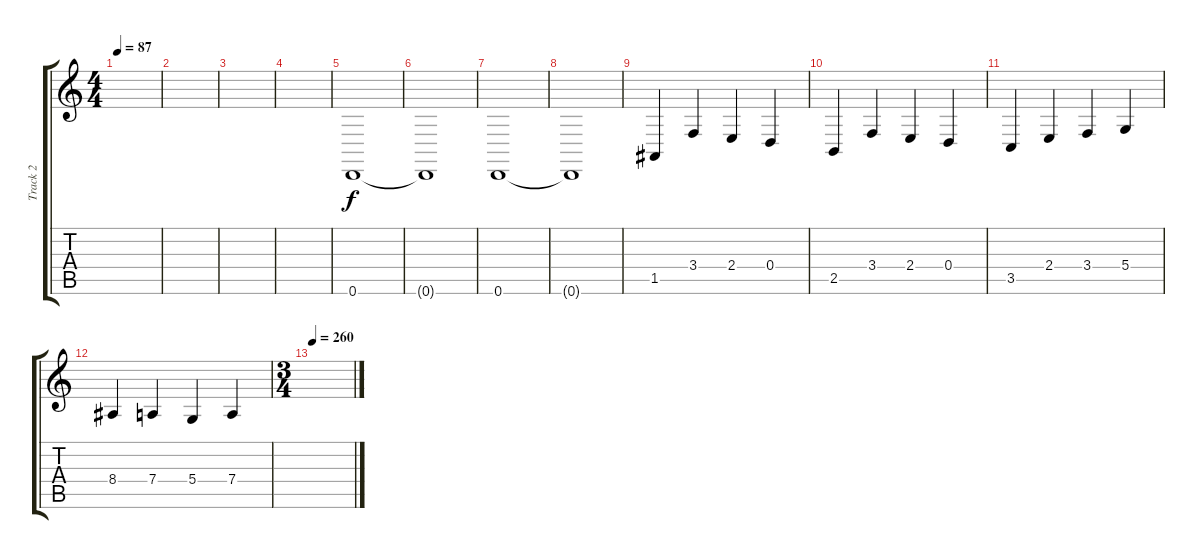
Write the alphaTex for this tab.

\track ("Track 2" "Track 2") {instrument stringensemble1}
\staff {score tabs}
\tuning (E4 B3 G3 D3 A2 D2) {hide}
\ts (4 4)
\tempo 87
\clef g2
\ks c
|
|
|
|
0.6.1 |
0.6{t}.1 |
0.6.1 |
0.6{t}.1 |
1.5.4{instrument violin} 3.4.4 2.4.4 0.4.4 |
2.5.4 3.4.4 2.4.4 0.4.4 |
3.5.4 2.4.4 3.4.4 5.4.4 |
8.4.4 7.4.4 5.4.4 7.4.4 |
\ts (3 4)
\tempo 260
